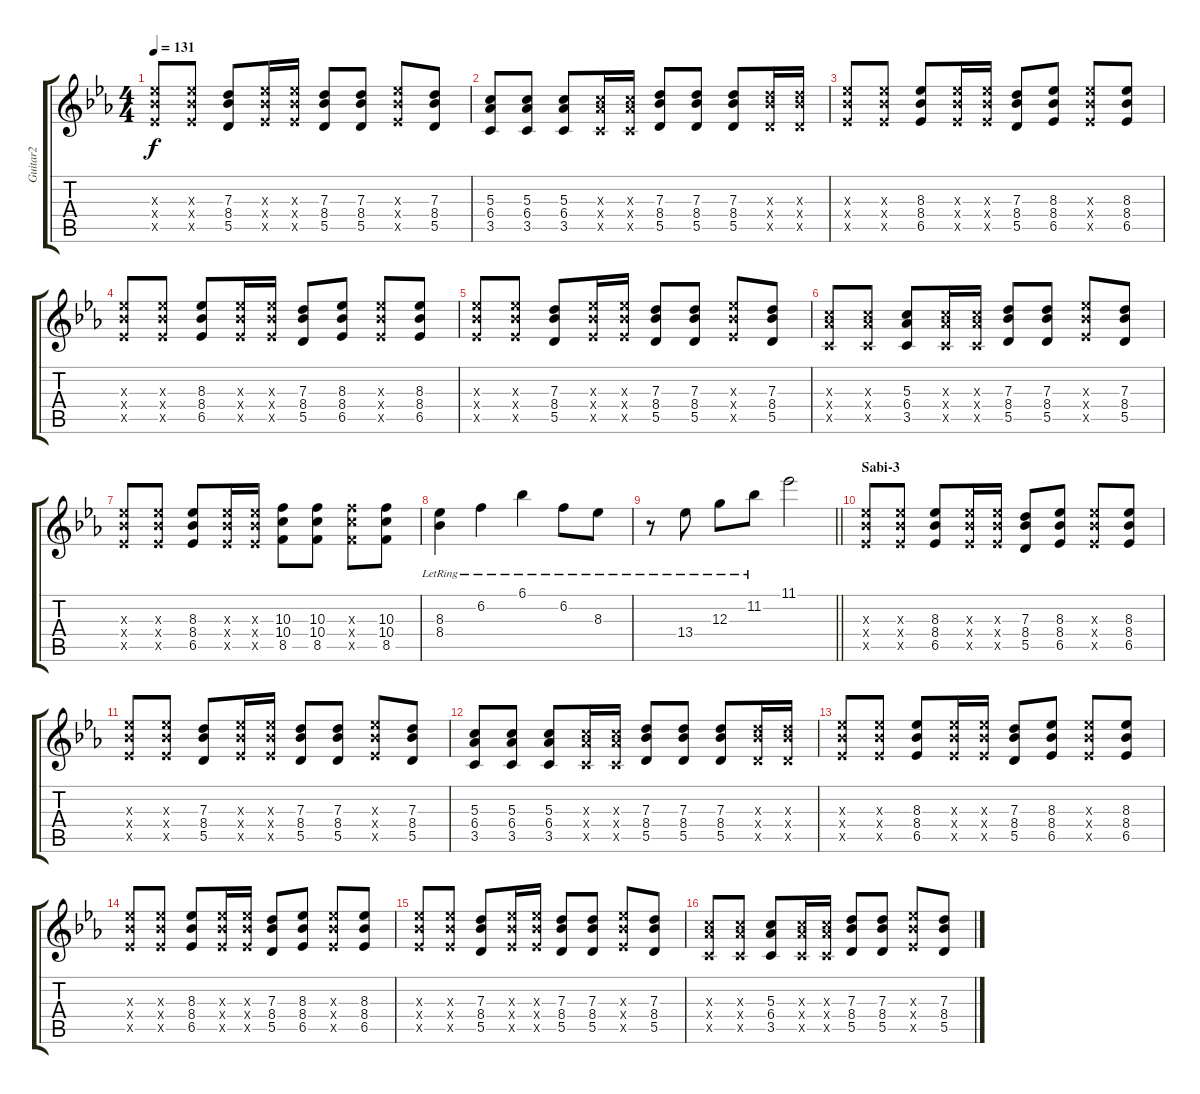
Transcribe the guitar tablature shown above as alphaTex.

\track ("Guitar2" "Guitar2") {instrument distortionguitar}
\staff {score tabs}
\tuning (E4 B3 G3 D3 A2 E2) {hide}
\ts (4 4)
\tempo 131
\clef g2
\ks eb
(8.3{x} 8.4{x} 6.5{x}).8{dy f} (8.3{x} 8.4{x} 6.5{x}).8 (7.3 8.4 5.5).8 (8.3{x} 8.4{x} 6.5{x}).16 (8.3{x} 8.4{x} 6.5{x}).16 (7.3 8.4 5.5).8 (7.3 8.4 5.5).8 (8.3{x} 8.4{x} 6.5{x}).8 (7.3 8.4 5.5).8 |
(5.3 6.4 3.5).8 (5.3 6.4 3.5).8 (5.3 6.4 3.5).8 (5.3{x} 6.4{x} 3.5{x}).16 (5.3{x} 6.4{x} 3.5{x}).16 (7.3 8.4 5.5).8 (7.3 8.4 5.5).8 (7.3 8.4 5.5).8 (7.3{x} 8.4{x} 5.5{x}).16 (7.3{x} 8.4{x} 5.5{x}).16 |
(8.3{x} 8.4{x} 6.5{x}).8 (8.3{x} 8.4{x} 6.5{x}).8 (8.3 8.4 6.5).8 (8.3{x} 8.4{x} 6.5{x}).16 (8.3{x} 8.4{x} 6.5{x}).16 (7.3 8.4 5.5).8 (8.3 8.4 6.5).8 (8.3{x} 8.4{x} 6.5{x}).8 (8.3 8.4 6.5).8 |
(8.3{x} 8.4{x} 6.5{x}).8 (8.3{x} 8.4{x} 6.5{x}).8 (8.3 8.4 6.5).8 (8.3{x} 8.4{x} 6.5{x}).16 (8.3{x} 8.4{x} 6.5{x}).16 (7.3 8.4 5.5).8 (8.3 8.4 6.5).8 (8.3{x} 8.4{x} 6.5{x}).8 (8.3 8.4 6.5).8 |
(8.3{x} 8.4{x} 6.5{x}).8 (8.3{x} 8.4{x} 6.5{x}).8 (7.3 8.4 5.5).8 (8.3{x} 8.4{x} 6.5{x}).16 (8.3{x} 8.4{x} 6.5{x}).16 (7.3 8.4 5.5).8 (7.3 8.4 5.5).8 (8.3{x} 8.4{x} 6.5{x}).8 (7.3 8.4 5.5).8 |
(5.3{x} 6.4{x} 3.5{x}).8 (5.3{x} 6.4{x} 3.5{x}).8 (5.3 6.4 3.5).8 (5.3{x} 6.4{x} 3.5{x}).16 (5.3{x} 6.4{x} 3.5{x}).16 (7.3 8.4 5.5).8 (7.3 8.4 5.5).8 (8.3{x} 8.4{x} 6.5{x}).8 (7.3 8.4 5.5).8 |
(8.3{x} 8.4{x} 6.5{x}).8 (8.3{x} 8.4{x} 6.5{x}).8 (8.3 8.4 6.5).8 (8.3{x} 8.4{x} 6.5{x}).16 (8.3{x} 8.4{x} 6.5{x}).16 (10.3 10.4 8.5).8 (10.3 10.4 8.5).8 (10.3{x} 10.4{x} 8.5{x}).8 (10.3 10.4 8.5).8 |
(8.3{lr} 8.4).4 6.2{lr}.4 6.1{lr}.4 6.2{lr}.8 8.3{lr}.8 |
\barLineRight lightlight
r.8 13.4{lr}.8 12.3{lr}.8 11.2{lr}.8 11.1.2 |
\section ("" "Sabi-3")
(8.3{x} 8.4{x} 6.5{x}).8 (8.3{x} 8.4{x} 6.5{x}).8 (8.3 8.4 6.5).8 (8.3{x} 8.4{x} 6.5{x}).16 (8.3{x} 8.4{x} 6.5{x}).16 (7.3 8.4 5.5).8 (8.3 8.4 6.5).8 (8.3{x} 8.4{x} 6.5{x}).8 (8.3 8.4 6.5).8 |
(8.3{x} 8.4{x} 6.5{x}).8 (8.3{x} 8.4{x} 6.5{x}).8 (7.3 8.4 5.5).8 (8.3{x} 8.4{x} 6.5{x}).16 (8.3{x} 8.4{x} 6.5{x}).16 (7.3 8.4 5.5).8 (7.3 8.4 5.5).8 (8.3{x} 8.4{x} 6.5{x}).8 (7.3 8.4 5.5).8 |
(5.3 6.4 3.5).8 (5.3 6.4 3.5).8 (5.3 6.4 3.5).8 (5.3{x} 6.4{x} 3.5{x}).16 (5.3{x} 6.4{x} 3.5{x}).16 (7.3 8.4 5.5).8 (7.3 8.4 5.5).8 (7.3 8.4 5.5).8 (7.3{x} 8.4{x} 5.5{x}).16 (7.3{x} 8.4{x} 5.5{x}).16 |
(8.3{x} 8.4{x} 6.5{x}).8 (8.3{x} 8.4{x} 6.5{x}).8 (8.3 8.4 6.5).8 (8.3{x} 8.4{x} 6.5{x}).16 (8.3{x} 8.4{x} 6.5{x}).16 (7.3 8.4 5.5).8 (8.3 8.4 6.5).8 (8.3{x} 8.4{x} 6.5{x}).8 (8.3 8.4 6.5).8 |
(8.3{x} 8.4{x} 6.5{x}).8 (8.3{x} 8.4{x} 6.5{x}).8 (8.3 8.4 6.5).8 (8.3{x} 8.4{x} 6.5{x}).16 (8.3{x} 8.4{x} 6.5{x}).16 (7.3 8.4 5.5).8 (8.3 8.4 6.5).8 (8.3{x} 8.4{x} 6.5{x}).8 (8.3 8.4 6.5).8 |
(8.3{x} 8.4{x} 6.5{x}).8 (8.3{x} 8.4{x} 6.5{x}).8 (7.3 8.4 5.5).8 (8.3{x} 8.4{x} 6.5{x}).16 (8.3{x} 8.4{x} 6.5{x}).16 (7.3 8.4 5.5).8 (7.3 8.4 5.5).8 (8.3{x} 8.4{x} 6.5{x}).8 (7.3 8.4 5.5).8 |
(5.3{x} 6.4{x} 3.5{x}).8 (5.3{x} 6.4{x} 3.5{x}).8 (5.3 6.4 3.5).8 (5.3{x} 6.4{x} 3.5{x}).16 (5.3{x} 6.4{x} 3.5{x}).16 (7.3 8.4 5.5).8 (7.3 8.4 5.5).8 (8.3{x} 8.4{x} 6.5{x}).8 (7.3 8.4 5.5).8
